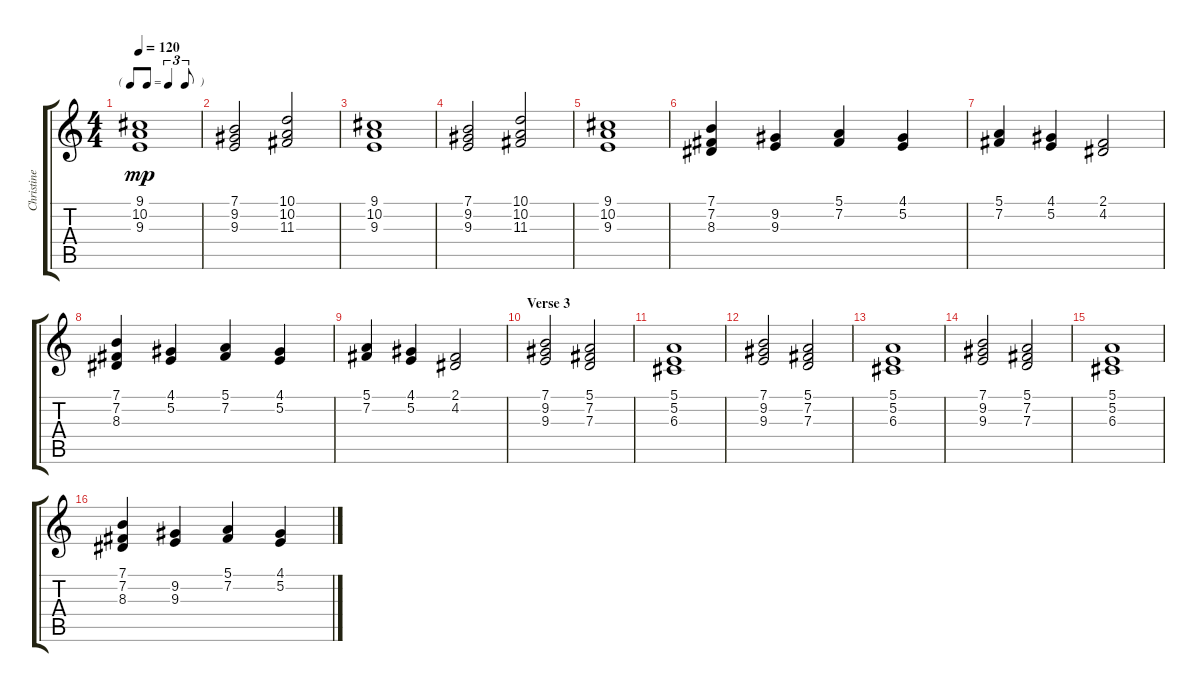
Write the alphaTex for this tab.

\track ("Christine McVie - Vox Continental" "Christine ") {instrument drawbarorgan}
\staff {score tabs}
\tuning (E4 B3 G3 D3 A2 E2) {hide}
\ts (4 4)
\tf triplet8th
\tempo 120
\clef g2
\ks c
(9.1 10.2 9.3).1{dy mp} |
(7.1 9.2 9.3).2 (10.1 10.2 11.3).2 |
(9.1 10.2 9.3).1 |
(7.1 9.2 9.3).2 (10.1 10.2 11.3).2 |
(9.1 10.2 9.3).1 |
(7.1 7.2 8.3).4 (9.2 9.3).4 (5.1 7.2).4 (4.1 5.2).4 |
(5.1 7.2).4 (4.1 5.2).4 (2.1 4.2).2 |
(7.1 7.2 8.3).4 (4.1 5.2).4 (5.1 7.2).4 (4.1 5.2).4 |
(5.1 7.2).4 (4.1 5.2).4 (2.1 4.2).2 |
\section ("" "Verse 3")
(7.1 9.2 9.3).2 (5.1 7.2 7.3).2 |
(5.1 5.2 6.3).1 |
(7.1 9.2 9.3).2 (5.1 7.2 7.3).2 |
(5.1 5.2 6.3).1 |
(7.1 9.2 9.3).2 (5.1 7.2 7.3).2 |
(5.1 5.2 6.3).1 |
(7.1 7.2 8.3).4 (9.2 9.3).4 (5.1 7.2).4 (4.1 5.2).4
